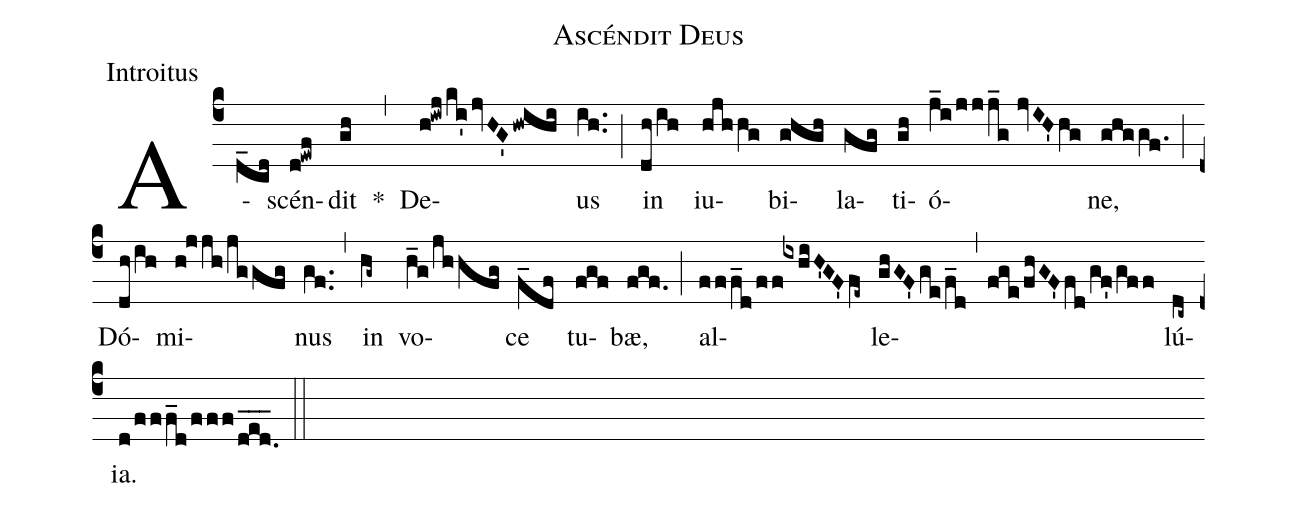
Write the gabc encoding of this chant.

name:Ascéndit Deus;
office-part:Introitus;
%%
(c4) A(d_cd)scén(d!ewf)dit(gh) *(,)
De(h!iwj/ki'jvHG'hwihi)us(ih..) (;)
in(dh/ih) iu(hjhhg)bi(ghgh)la(gfg)ti(gh)ó(j_i/jjj_g//jvIH'hg)ne,(ghggf.) (;)
Dó(dh/ih)mi(h!jjh/jggfg)nus(gf..) (,)
in(hg~) vo(h_g/jhhfg)ce(f_df) tu(fgf)bæ,(fgf.) (;)
al(fff_d/ff!ixhiH'GF'fe~)le(ghGF'ge/f_d,fge/fhGF'fd/gf'/gff)lú(dc~)ia.(d/fff_d/fff/ded.___) (::)
